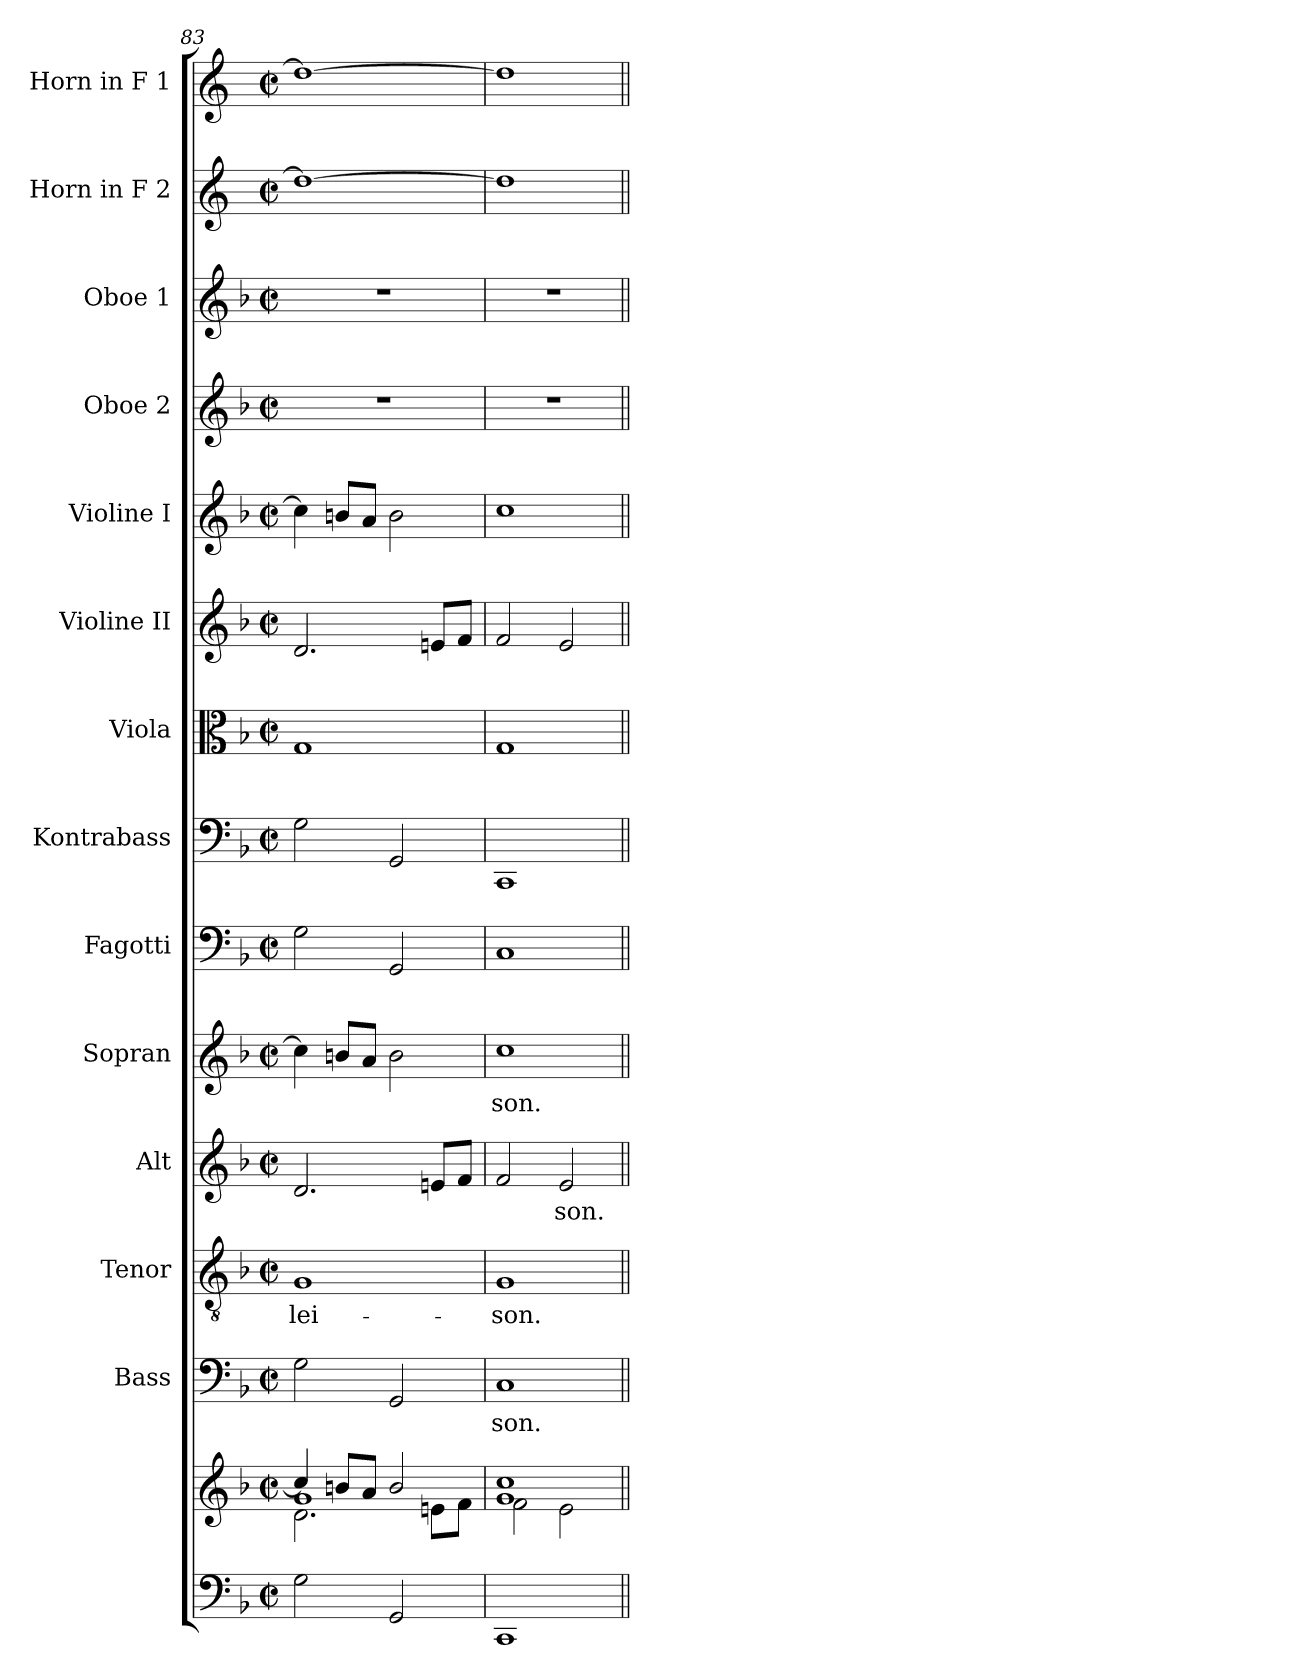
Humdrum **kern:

**kern	**kern	**kern	**text	**kern	**text	**kern	**text	**kern	**text	**kern	**kern	**kern	**kern	**kern	**kern	**kern	**kern	**kern
*part14	*part14	*part13	*part13	*part12	*part12	*part11	*part11	*part10	*part10	*part9	*part8	*part7	*part6	*part5	*part4	*part3	*part2	*part1
*staff15	*staff14	*staff13	*staff13	*staff12	*staff12	*staff11	*staff11	*staff10	*staff10	*staff9	*staff8	*staff7	*staff6	*staff5	*staff4	*staff3	*staff2	*staff1
*	*	*I"Bass	*	*I"Tenor	*	*I"Alt	*	*I"Sopran	*	*I"Fagotti	*I"Kontrabass	*I"Viola	*I"Violine II	*I"Violine I	*I"Oboe 2	*I"Oboe 1	*I"Horn in F 2	*I"Horn in F 1
*	*	*I'B.	*	*I'T.	*	*I'A.	*	*I'S.	*	*I'Fg.	*I'Kb.	*I'Vla.	*I'Vl. II	*I'Vl. I	*I'Ob. 2	*I'Ob. 1	*	*
*clefF4	*clefG2	*clefF4	*	*clefGv2	*	*clefG2	*	*clefG2	*	*clefF4	*clefF4	*clefC3	*clefG2	*clefG2	*clefG2	*clefG2	*clefG2	*clefG2
*	*	*	*	*	*	*	*	*	*	*	*ITrd7c12	*	*	*	*	*	*ITrd4c7	*ITrd4c7
*k[b-]	*k[b-]	*k[b-]	*	*k[b-]	*	*k[b-]	*	*k[b-]	*	*k[b-]	*k[b-]	*k[b-]	*k[b-]	*k[b-]	*k[b-]	*k[b-]	*k[b-]	*k[b-]
*F:	*F:	*F:	*	*F:	*	*F:	*	*F:	*	*F:	*F:	*F:	*F:	*F:	*F:	*F:	*F:	*F:
*M2/2	*M2/2	*M2/2	*	*M2/2	*	*M2/2	*	*M2/2	*	*M2/2	*M2/2	*M2/2	*M2/2	*M2/2	*M2/2	*M2/2	*M2/2	*M2/2
*met(c|)	*met(c|)	*met(c|)	*	*met(c|)	*	*met(c|)	*	*met(c|)	*	*met(c|)	*met(c|)	*met(c|)	*met(c|)	*met(c|)	*met(c|)	*met(c|)	*met(c|)	*met(c|)
=83	=83	=83	=83	=83	=83	=83	=83	=83	=83	=83	=83	=83	=83	=83	=83	=83	=83	=83
*	*^	*	*	*	*	*	*	*	*	*	*	*	*	*	*	*	*	*
*	*	*^	*	*	*	*	*	*	*	*	*	*	*	*	*	*	*	*	*
!	!	!	!	!	!	!	!LO:LY:b	!	!	!	!	!	!	!	!	!	!	!	!	!
2G\	4cc/]	2.d\	1g	2G\	.	1G	-lei-	2.d/	.	4cc\]	.	2G\	2GG\	1G	2.d/	4cc\]	1r	1r	1g_	1g_
.	8bn/L	.	.	.	.	.	.	.	.	8bn/L	.	.	.	.	.	8bn/L	.	.	.	.
.	8a/J	.	.	.	.	.	.	.	.	8a/J	.	.	.	.	.	8a/J	.	.	.	.
2GG/	2b/	.	.	2GG/	.	.	.	.	.	2b\	.	2GG/	2GGG/	.	.	2b\	.	.	.	.
.	.	8en\L	.	.	.	.	.	8en/L	.	.	.	.	.	.	8en/L	.	.	.	.	.
.	.	8f\J	.	.	.	.	.	8f/J	.	.	.	.	.	.	8f/J	.	.	.	.	.
*	*	*v	*v	*	*	*	*	*	*	*	*	*	*	*	*	*	*	*	*	*
=84	=84	=84	=84	=84	=84	=84	=84	=84	=84	=84	=84	=84	=84	=84	=84	=84	=84	=84	=84
!	!	!	!	!LO:LY:b	!	!LO:LY:b	!	!	!	!LO:LY:b	!	!	!	!	!	!	!	!	!
1CC	1g 1cc	2f\	1C	-son.	1G	-son.	2f/	.	1cc	-son.	1C	1CCC	1G	2f/	1cc	1r	1r	1g]	1g]
!	!	!	!	!	!	!	!	!LO:LY:b	!	!	!	!	!	!	!	!	!	!	!
.	.	2e\	.	.	.	.	2e/	-son.	.	.	.	.	.	2e/	.	.	.	.	.
*	*v	*v	*	*	*	*	*	*	*	*	*	*	*	*	*	*	*	*	*
=||	=||	=||	=||	=||	=||	=||	=||	=||	=||	=||	=||	=||	=||	=||	=||	=||	=||	=||
*-	*-	*-	*-	*-	*-	*-	*-	*-	*-	*-	*-	*-	*-	*-	*-	*-	*-	*-
